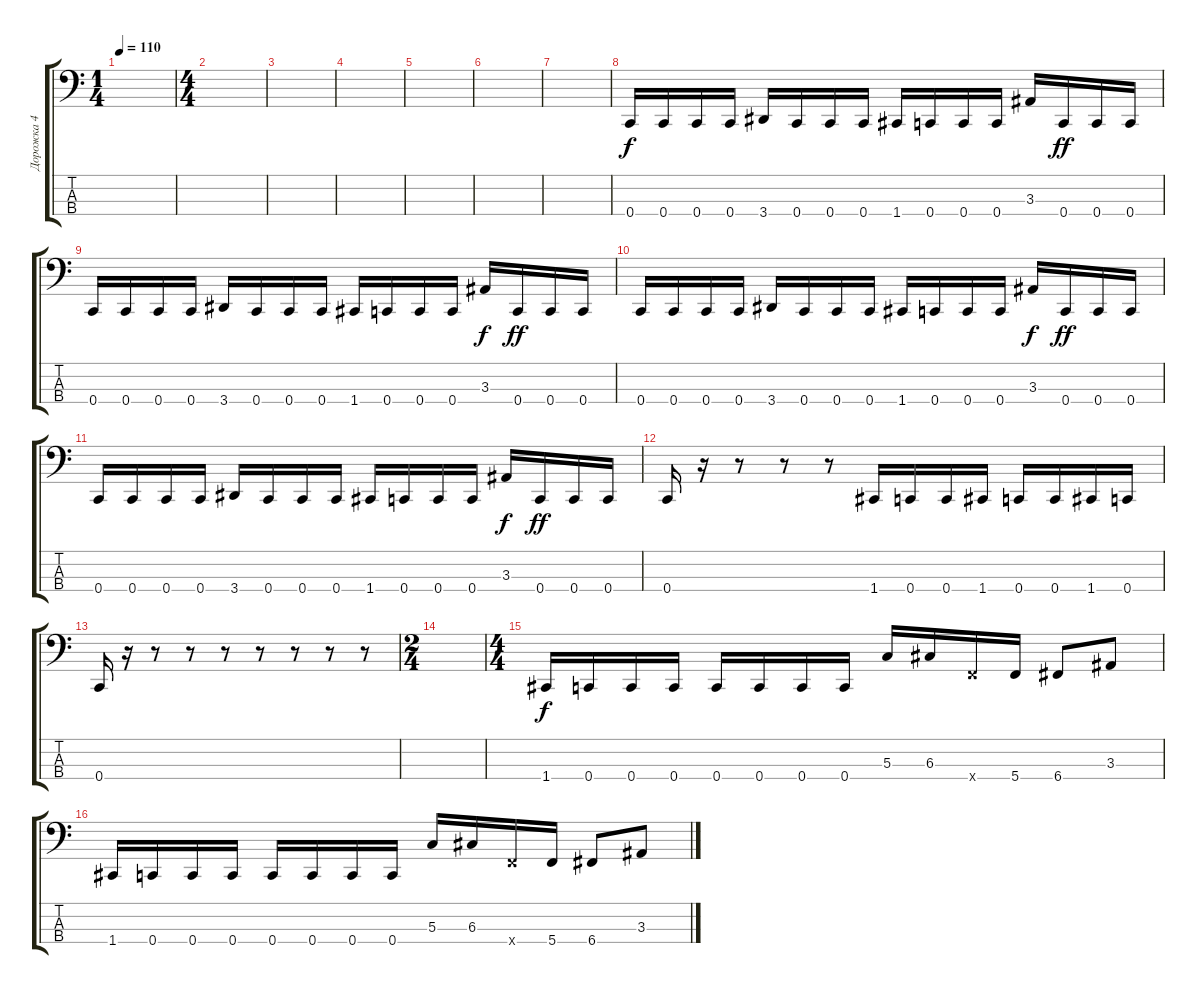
\track ("Дорожка 4" "Дорожка 4") {instrument electricbasspick}
\staff {score tabs}
\tuning (F2 C2 G1 C1) {hide}
\ts (1 4)
\tempo 110
\clef f4
\ks c
|
\ts (4 4)
|
|
|
|
|
|
0.4.16 0.4.16 0.4.16 0.4.16 3.4.16 0.4.16 0.4.16 0.4.16 1.4.16 0.4.16 0.4.16 0.4.16 3.3.16{dy f} 0.4.16{dy ff} 0.4.16 0.4.16 |
0.4.16 0.4.16 0.4.16 0.4.16 3.4.16 0.4.16 0.4.16 0.4.16 1.4.16 0.4.16 0.4.16 0.4.16 3.3.16{dy f} 0.4.16{dy ff} 0.4.16 0.4.16 |
0.4.16 0.4.16 0.4.16 0.4.16 3.4.16 0.4.16 0.4.16 0.4.16 1.4.16 0.4.16 0.4.16 0.4.16 3.3.16{dy f} 0.4.16{dy ff} 0.4.16 0.4.16 |
0.4.16 0.4.16 0.4.16 0.4.16 3.4.16 0.4.16 0.4.16 0.4.16 1.4.16 0.4.16 0.4.16 0.4.16 3.3.16{dy f} 0.4.16{dy ff} 0.4.16 0.4.16 |
0.4.16 r.16 r.8 r.8 r.8 1.4.16 0.4.16 0.4.16 1.4.16 0.4.16 0.4.16 1.4.16 0.4.16 |
0.4.16 r.16 r.8 r.8 r.8 r.8 r.8 r.8 r.8 |
\ts (2 4)
|
\ts (4 4)
1.4.16{dy f} 0.4.16 0.4.16 0.4.16 0.4.16 0.4.16 0.4.16 0.4.16 5.3.16 6.3.16 5.4{x}.16 5.4.16 6.4.8 3.3.8 |
1.4.16 0.4.16 0.4.16 0.4.16 0.4.16 0.4.16 0.4.16 0.4.16 5.3.16 6.3.16 5.4{x}.16 5.4.16 6.4.8 3.3.8
